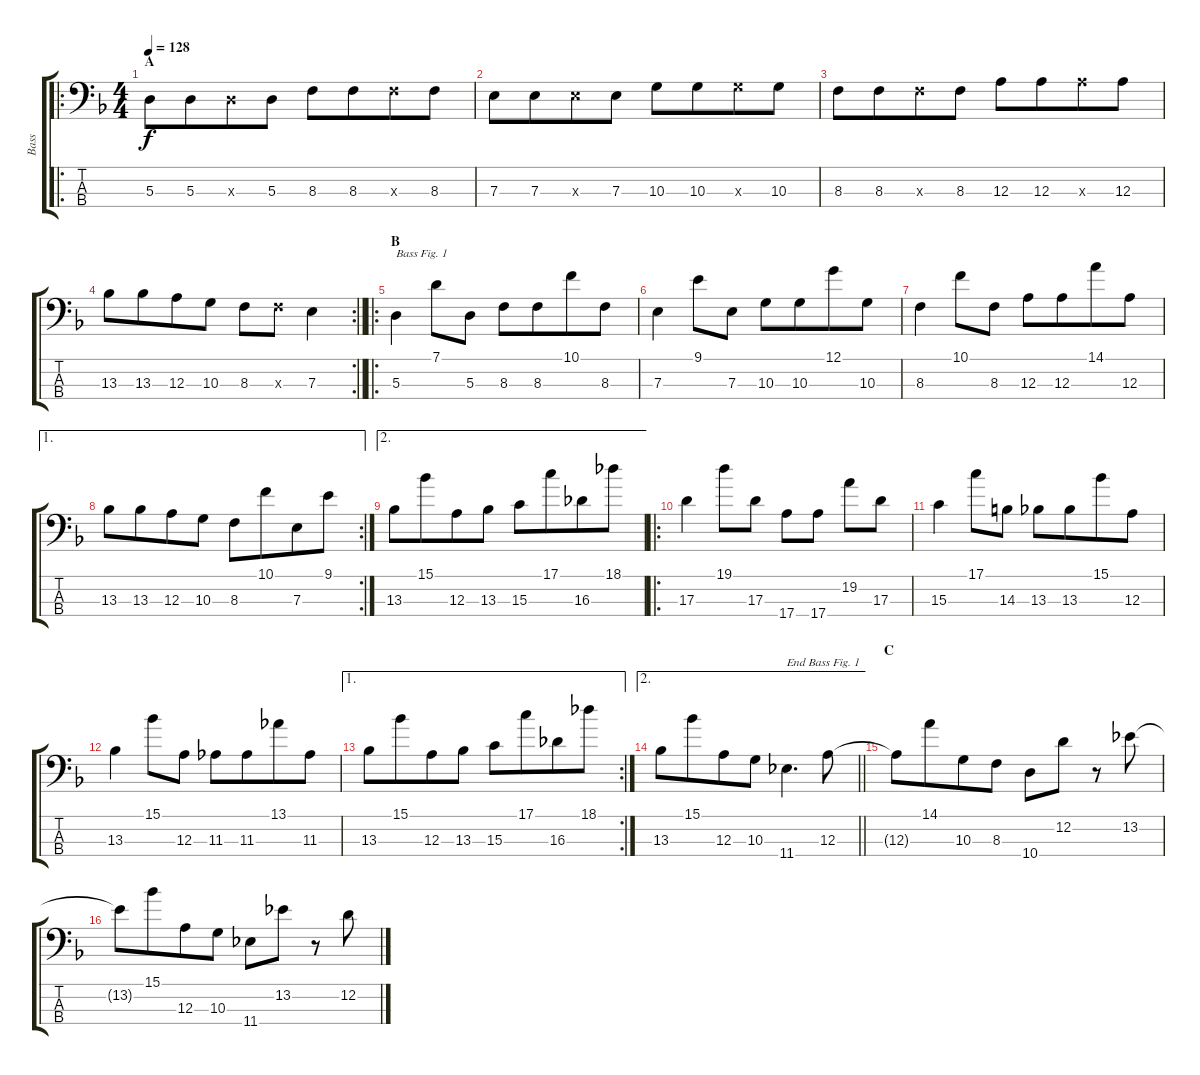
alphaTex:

\track ("Bass" "Bass") {instrument electricbassfinger}
\staff {score tabs}
\tuning (G2 D2 A1 E1) {hide}
\ro
\ts (4 4)
\section ("" "A")
\tempo 128
\clef f4
\ks f
5.3.8{dy f instrument electricbassfinger} 5.3.8{beam merge} 5.3{x}.8 5.3.8 8.3.8 8.3.8{beam merge} 8.3{x}.8 8.3.8 |
7.3.8 7.3.8{beam merge} 7.3{x}.8 7.3.8 10.3.8 10.3.8{beam merge} 10.3{x}.8 10.3.8 |
8.3.8 8.3.8{beam merge} 8.3{x}.8 8.3.8 12.3.8 12.3.8{beam merge} 12.3{x}.8 12.3.8 |
\rc 2
\barLineRight lightlight
13.3.8 13.3.8{beam merge} 12.3.8 10.3.8 8.3.8 8.3{x}.8 7.3.4 |
\ro
\section ("" "B")
5.3.4{txt "Bass Fig. 1"} 7.1.8 5.3.8 8.3.8 8.3.8{beam merge} 10.1.8 8.3.8 |
7.3.4 9.1.8 7.3.8 10.3.8 10.3.8{beam merge} 12.1.8 10.3.8 |
8.3.4 10.1.8 8.3.8 12.3.8 12.3.8{beam merge} 14.1.8 12.3.8 |
\ae 1
\rc 2
13.3.8 13.3.8{beam merge} 12.3.8 10.3.8 8.3.8{beam merge} 10.1.8{beam merge} 7.3.8 9.1.8 |
\ae 2
13.3.8 15.1.8{beam merge} 12.3.8 13.3.8 15.3.8 17.1.8{beam merge} 16.3.8 18.1.8 |
\ro
17.3.4 19.1.8{beam merge} 17.3.8 17.4.8 17.4.8 19.2.8 17.3.8 |
15.3.4 17.1.8 14.3.8 13.3.8 13.3.8{beam merge} 15.1.8 12.3.8 |
13.3.4 15.1.8 12.3.8 11.3.8 11.3.8{beam merge} 13.1.8 11.3.8 |
\ae 1
\rc 2
13.3.8 15.1.8{beam merge} 12.3.8 13.3.8 15.3.8 17.1.8{beam merge} 16.3.8 18.1.8 |
\ae 2
\barLineRight lightlight
13.3.8 15.1.8{beam merge} 12.3.8 10.3.8 11.4.4{d txt "End Bass Fig. 1"} 12.3.8 |
\section ("" "C")
12.3{t}.8 14.1.8{beam merge} 10.3.8 8.3.8 10.4.8 12.2.8 r.8 13.2.8 |
13.2{t}.8 15.1.8{beam merge} 12.3.8 10.3.8 11.4.8 13.2.8 r.8 12.2.8
